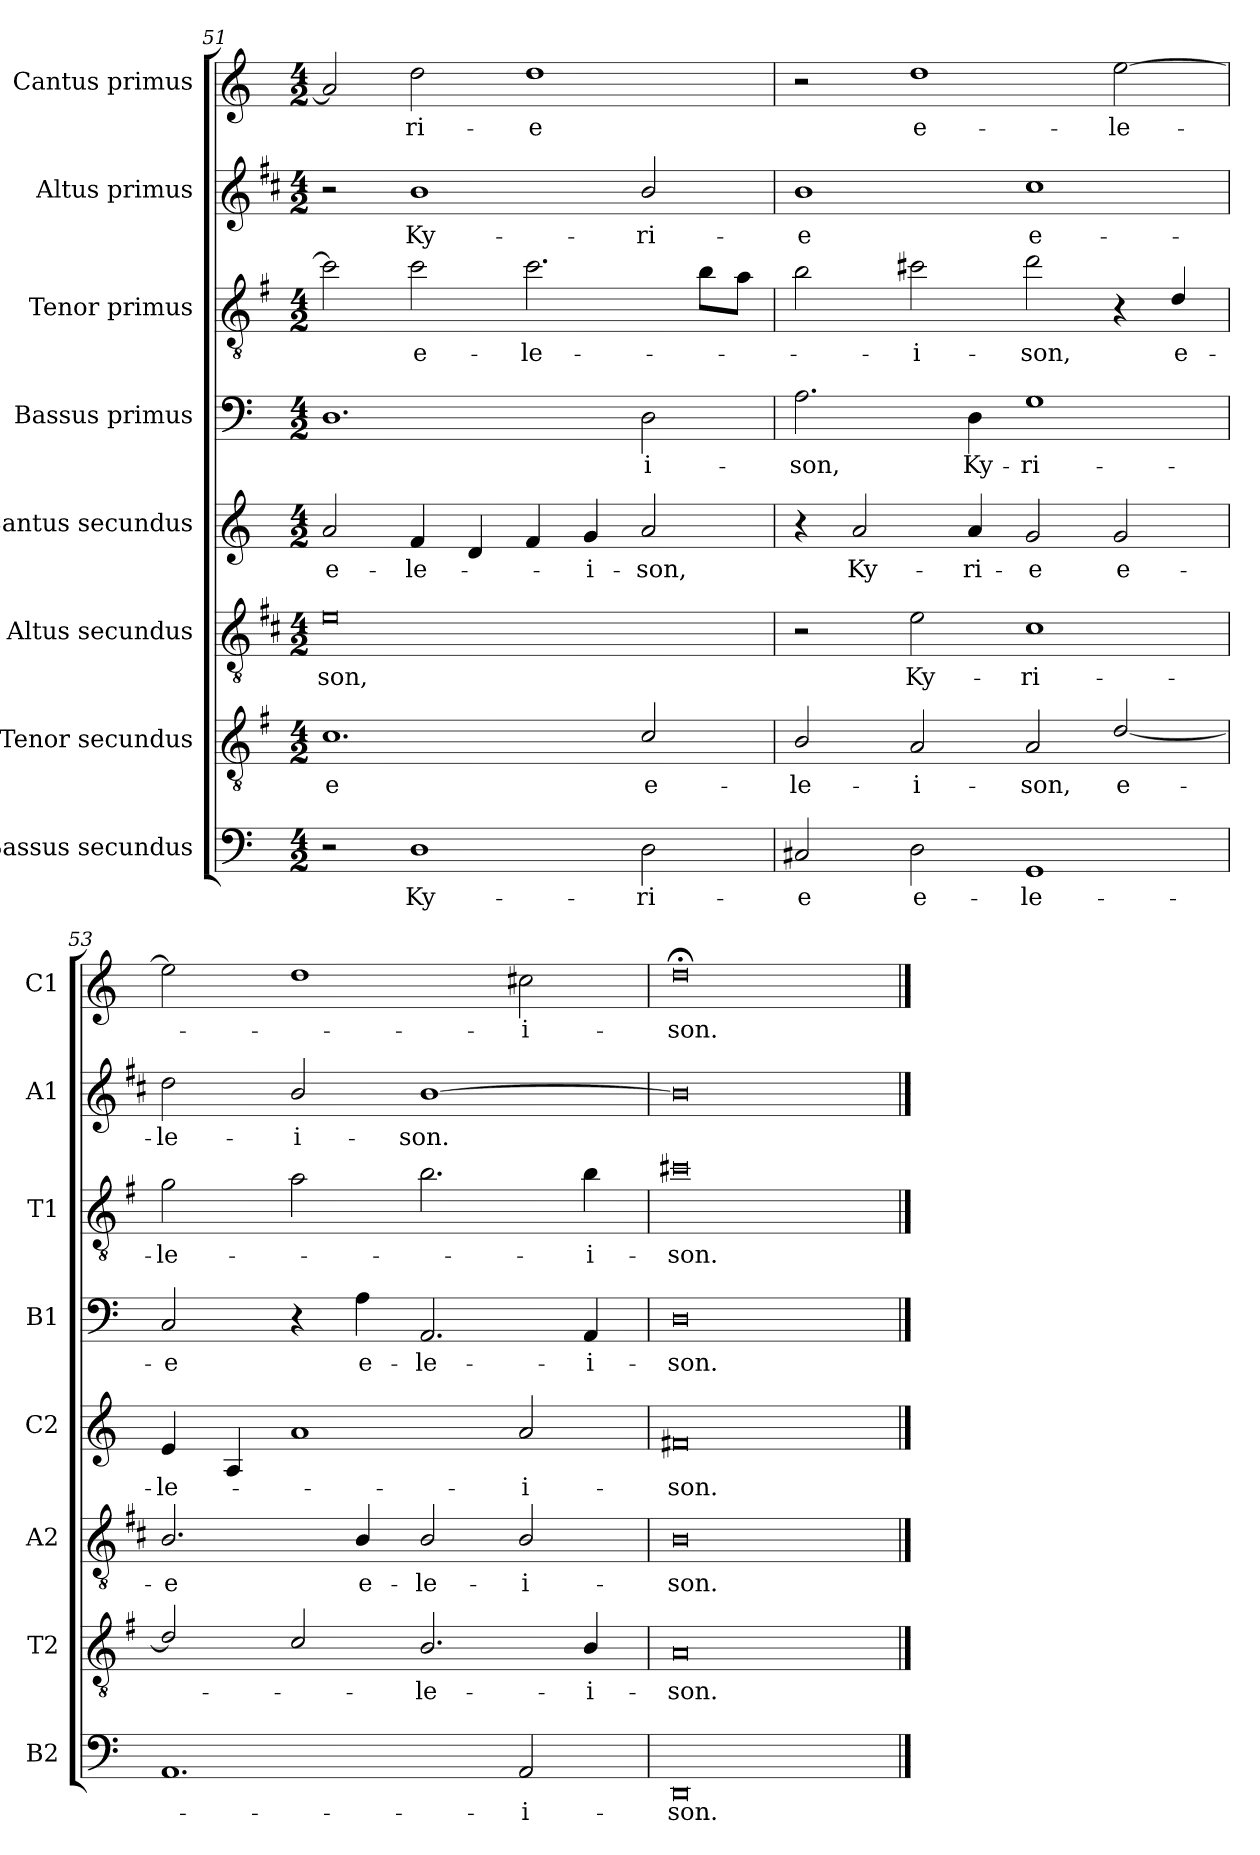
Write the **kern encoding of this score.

**kern	**text	**kern	**text	**kern	**text	**kern	**text	**kern	**text	**kern	**text	**kern	**text	**kern	**text
*part8	*part8	*part7	*part7	*part6	*part6	*part5	*part5	*part4	*part4	*part3	*part3	*part2	*part2	*part1	*part1
*staff8	*staff8	*staff7	*staff7	*staff6	*staff6	*staff5	*staff5	*staff4	*staff4	*staff3	*staff3	*staff2	*staff2	*staff1	*staff1
*I"Bassus secundus	*	*I"Tenor secundus	*	*I"Altus secundus	*	*I"Cantus secundus	*	*I"Bassus primus	*	*I"Tenor primus	*	*I"Altus primus	*	*I"Cantus primus	*
*I'B2	*	*I'T2	*	*I'A2	*	*I'C2	*	*I'B1	*	*I'T1	*	*I'A1	*	*I'C1	*
*clefF4	*	*clefGv2	*	*clefGv2	*	*clefG2	*	*clefF4	*	*clefGv2	*	*clefG2	*	*clefG2	*
*	*	*ITrd4c7	*	*ITrd1c2	*	*	*	*	*	*ITrd4c7	*	*ITrd1c2	*	*	*
*k[]	*	*k[]	*	*k[]	*	*k[]	*	*k[]	*	*k[]	*	*k[]	*	*k[]	*
*C:	*	*C:	*	*C:	*	*C:	*	*C:	*	*C:	*	*C:	*	*C:	*
*M4/2	*	*M4/2	*	*M4/2	*	*M4/2	*	*M4/2	*	*M4/2	*	*M4/2	*	*M4/2	*
=51	=51	=51	=51	=51	=51	=51	=51	=51	=51	=51	=51	=51	=51	=51	=51
!	!	!	!LO:LY:b	!	!LO:LY:b	!	!LO:LY:b	!	!	!	!	!	!	!	!
2r	.	1.F	-e	0d	-son,	2a/	e-	1.D	.	2f\]	.	2r	.	2a/]	.
!	!LO:LY:b	!	!	!	!	!	!LO:LY:b	!	!	!	!LO:LY:b	!	!LO:LY:b	!	!LO:LY:b
1D	Ky-	.	.	.	.	4f/	-le-	.	.	2f\	e-	1a	Ky-	2dd\	-ri-
.	.	.	.	.	.	4d/	.	.	.	.	.	.	.	.	.
!	!	!	!	!	!	!	!	!	!	!	!LO:LY:b	!	!	!	!LO:LY:b
.	.	.	.	.	.	4f/	.	.	.	2.f\	-le-	.	.	1dd	-e
!	!	!	!	!	!	!	!LO:LY:b	!	!	!	!	!	!	!	!
.	.	.	.	.	.	4g/	-i-	.	.	.	.	.	.	.	.
!	!LO:LY:b	!	!LO:LY:b	!	!	!	!LO:LY:b	!	!LO:LY:b	!	!	!	!LO:LY:b	!	!
2D\	-ri-	2F/	e-	.	.	2a/	-son,	2D\	-i-	.	.	2a/	-ri-	.	.
.	.	.	.	.	.	.	.	.	.	8e\L	.	.	.	.	.
.	.	.	.	.	.	.	.	.	.	8d\J	.	.	.	.	.
=52	=52	=52	=52	=52	=52	=52	=52	=52	=52	=52	=52	=52	=52	=52	=52
!	!LO:LY:b	!	!LO:LY:b	!	!	!	!	!	!LO:LY:b	!	!	!	!LO:LY:b	!	!
2C#X/	-e	2E/	-le-	2r	.	4r	.	2.A\	-son,	2e\	.	1a	-e	2r	.
!	!	!	!	!	!	!	!LO:LY:b	!	!	!	!	!	!	!	!
.	.	.	.	.	.	2a/	Ky-	.	.	.	.	.	.	.	.
!	!LO:LY:b	!	!LO:LY:b	!	!LO:LY:b	!	!	!	!	!	!LO:LY:b	!	!	!	!LO:LY:b
2D\	e-	2D/	-i-	2d\	Ky-	.	.	.	.	2f#X\	-i-	.	.	1dd	e-
!	!	!	!	!	!	!	!LO:LY:b	!	!LO:LY:b	!	!	!	!	!	!
.	.	.	.	.	.	4a/	-ri-	4D\	Ky-	.	.	.	.	.	.
!	!LO:LY:b	!	!LO:LY:b	!	!LO:LY:b	!	!LO:LY:b	!	!LO:LY:b	!	!LO:LY:b	!	!LO:LY:b	!	!
1GG	-le-	2D/	-son,	1B	-ri-	2g/	-e	1G	-ri-	2g\	-son,	1b	e-	.	.
!	!	!	!LO:LY:b	!	!	!	!LO:LY:b	!	!	!	!	!	!	!	!LO:LY:b
.	.	[2G/	e-	.	.	2g/	e-	.	.	4r	.	.	.	[2ee\	-le-
!	!	!	!	!	!	!	!	!	!	!	!LO:LY:b	!	!	!	!
.	.	.	.	.	.	.	.	.	.	4G/	e-	.	.	.	.
=53	=53	=53	=53	=53	=53	=53	=53	=53	=53	=53	=53	=53	=53	=53	=53
!	!	!	!	!	!LO:LY:b	!	!LO:LY:b	!	!LO:LY:b	!	!LO:LY:b	!	!LO:LY:b	!	!
1.AA	.	2G/]	.	2.A/	-e	4e/	-le-	2C/	-e	2c\	-le-	2cc\	-le-	2ee\]	.
.	.	.	.	.	.	4A/	.	.	.	.	.	.	.	.	.
!	!	!	!	!	!	!	!	!	!	!	!	!	!LO:LY:b	!	!
.	.	2F/	.	.	.	1a	.	4r	.	2d\	.	2a/	-i-	1dd	.
!	!	!	!	!	!LO:LY:b	!	!	!	!LO:LY:b	!	!	!	!	!	!
.	.	.	.	4A/	e-	.	.	4A\	e-	.	.	.	.	.	.
!	!	!	!LO:LY:b	!	!LO:LY:b	!	!	!	!LO:LY:b	!	!	!	!LO:LY:b	!	!
.	.	2.E/	-le-	2A/	-le-	.	.	2.AA/	-le-	2.e\	.	[1a	-son.	.	.
!	!LO:LY:b	!	!	!	!LO:LY:b	!	!LO:LY:b	!	!	!	!	!	!	!	!LO:LY:b
2AA/	-i-	.	.	2A/	-i-	2a/	-i-	.	.	.	.	.	.	2cc#X\	-i-
!	!	!	!LO:LY:b	!	!	!	!	!	!LO:LY:b	!	!LO:LY:b	!	!	!	!
.	.	4E/	-i-	.	.	.	.	4AA/	-i-	4e\	-i-	.	.	.	.
=54	=54	=54	=54	=54	=54	=54	=54	=54	=54	=54	=54	=54	=54	=54	=54
!	!LO:LY:b	!	!LO:LY:b	!	!LO:LY:b	!	!LO:LY:b	!	!LO:LY:b	!	!LO:LY:b	!	!	!	!LO:LY:b
0DD	-son.	0D	-son.	0A	-son.	0f#X	-son.	0D	-son.	0f#X	-son.	0a]	.	0dd;<	-son.
==	==	==	==	==	==	==	==	==	==	==	==	==	==	==	==
*-	*-	*-	*-	*-	*-	*-	*-	*-	*-	*-	*-	*-	*-	*-	*-
